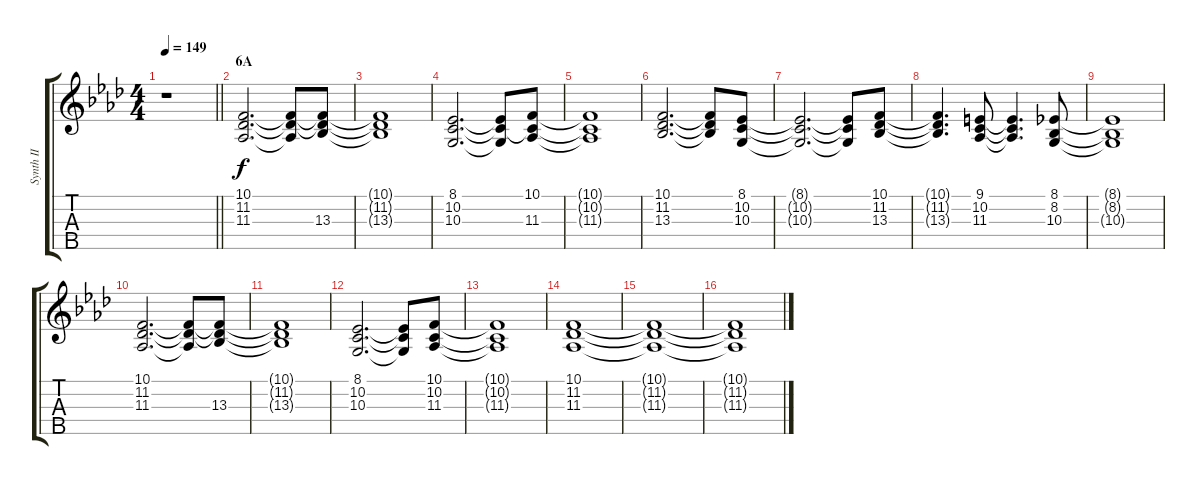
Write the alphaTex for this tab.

\track ("Synth II" "Synth II") {instrument pad2warm}
\staff {score tabs}
\tuning (G3 D3 A2 E2 B1) {hide}
\ts (4 4)
\tempo 149
\clef g2
\barLineRight lightlight
\ks ab
r.1{dy f} |
\section ("" "6A")
(10.1 11.2 11.3).2{d} (10.1{t} 11.2{t} 11.3{t}).8 (10.1{t} 11.2{t} 13.3).8 |
(10.1{t} 11.2{t} 13.3{t}).1 |
(8.1 10.2 10.3).2{d} (8.1{t} 10.2{t} 10.3{t}).8 (10.1 10.2{t} 11.3).8 |
(10.1{t} 10.2{t} 11.3{t}).1 |
(10.1 11.2 13.3).2{d} (10.1{t} 11.2{t} 13.3{t}).8 (8.1 10.2 10.3).8 |
(8.1{t} 10.2{t} 10.3{t}).2{d} (8.1{t} 10.2{t} 10.3{t}).8 (10.1 11.2 13.3).8 |
(10.1{t} 11.2{t} 13.3{t}).4{d} (9.1 10.2 11.3).8 (9.1{t} 10.2{t} 11.3{t}).4{d} (8.1 8.2 10.3).8 |
(8.1{t} 8.2{t} 10.3{t}).1 |
(10.1 11.2 11.3).2{d} (10.1{t} 11.2{t} 11.3{t}).8 (10.1{t} 11.2{t} 13.3).8 |
(10.1{t} 11.2{t} 13.3{t}).1 |
(8.1 10.2 10.3).2{d} (8.1{t} 10.2{t} 10.3{t}).8 (10.1 10.2 11.3).8 |
(10.1{t} 10.2{t} 11.3{t}).1 |
(10.1 11.2 11.3).1 |
(10.1{t} 11.2{t} 11.3{t}).1 |
(10.1{t} 11.2{t} 11.3{t}).1
